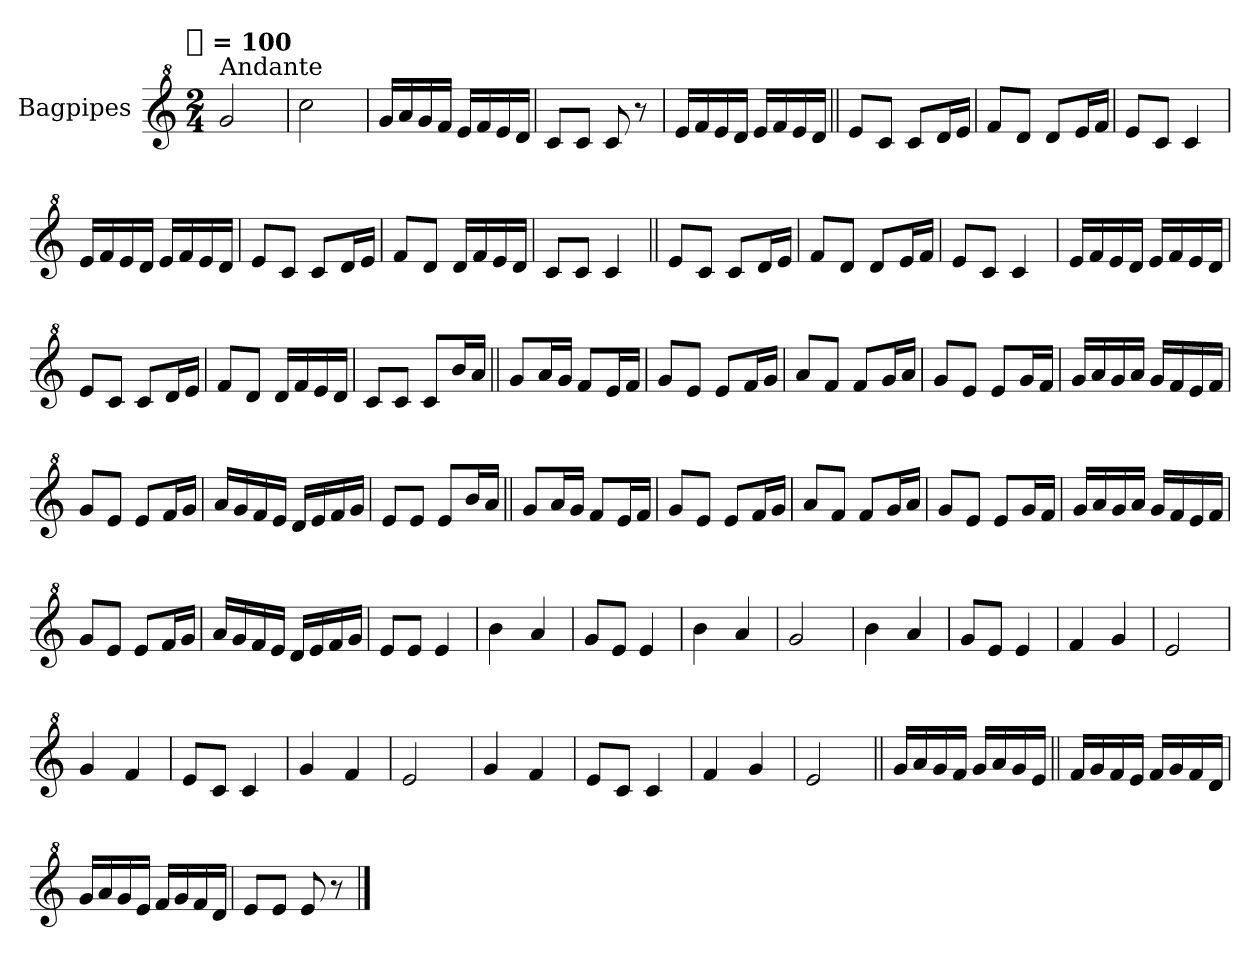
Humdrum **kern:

**kern
*part1
*staff1
*I"Bagpipes
*I'Bag
*clefG^2
*k[]
!!LO:TX:omd:t=[quarter] = 100
*M2/4
*MM100
=1
!LO:TX:a:t=Andante
2gg
=
2ccc
=
16ggLL
16aa
16gg
16ffJJ
16eeLL
16ff
16ee
16ddJJ
=
8ccL
8ccJ
8cc
8r
=
16eeLL
16ff
16ee
16ddJJ
16eeLL
16ff
16ee
16ddJJ
=||
8eeL
8ccJ
8ccL
16ddL
16eeJJ
=
8ffL
8ddJ
8ddL
16eeL
16ffJJ
=
8eeL
8ccJ
4cc
=
16eeLL
16ff
16ee
16ddJJ
16eeLL
16ff
16ee
16ddJJ
=
8eeL
8ccJ
8ccL
16ddL
16eeJJ
=
8ffL
8ddJ
16ddLL
16ff
16ee
16ddJJ
=
8ccL
8ccJ
4cc
=||
8eeL
8ccJ
8ccL
16ddL
16eeJJ
=
8ffL
8ddJ
8ddL
16eeL
16ffJJ
=
8eeL
8ccJ
4cc
=
16eeLL
16ff
16ee
16ddJJ
16eeLL
16ff
16ee
16ddJJ
=
8eeL
8ccJ
8ccL
16ddL
16eeJJ
=
8ffL
8ddJ
16ddLL
16ff
16ee
16ddJJ
=
8ccL
8ccJ
8ccL
16bbL
16aaJJ
=||
8ggL
16aaL
16ggJJ
8ffL
16eeL
16ffJJ
=
8ggL
8eeJ
8eeL
16ffL
16ggJJ
=
8aaL
8ffJ
8ffL
16ggL
16aaJJ
=
8ggL
8eeJ
8eeL
16ggL
16ffJJ
=
16ggLL
16aa
16gg
16aaJJ
16ggLL
16ff
16ee
16ffJJ
=
8ggL
8eeJ
8eeL
16ffL
16ggJJ
=
16aaLL
16gg
16ff
16eeJJ
16ddLL
16ee
16ff
16ggJJ
=
8eeL
8eeJ
8eeL
16bbL
16aaJJ
=||
8ggL
16aaL
16ggJJ
8ffL
16eeL
16ffJJ
=
8ggL
8eeJ
8eeL
16ffL
16ggJJ
=
8aaL
8ffJ
8ffL
16ggL
16aaJJ
=
8ggL
8eeJ
8eeL
16ggL
16ffJJ
=
16ggLL
16aa
16gg
16aaJJ
16ggLL
16ff
16ee
16ffJJ
=
8ggL
8eeJ
8eeL
16ffL
16ggJJ
=
16aaLL
16gg
16ff
16eeJJ
16ddLL
16ee
16ff
16ggJJ
=
8eeL
8eeJ
4ee
=
4bb
4aa
=
8ggL
8eeJ
4ee
=
4bb
4aa
=
2gg
=
4bb
4aa
=
8ggL
8eeJ
4ee
=
4ff
4gg
=
2ee
=
4gg
4ff
=
8eeL
8ccJ
4cc
=
4gg
4ff
=
2ee
=
4gg
4ff
=
8eeL
8ccJ
4cc
=
4ff
4gg
=
2ee
=||
16ggLL
16aa
16gg
16ffJJ
16ggLL
16aa
16gg
16eeJJ
=||
16ffLL
16gg
16ff
16eeJJ
16ffLL
16gg
16ff
16ddJJ
=
16ggLL
16aa
16gg
16eeJJ
16ffLL
16gg
16ff
16ddJJ
=
8eeL
8eeJ
8ee
8r
==
*-
